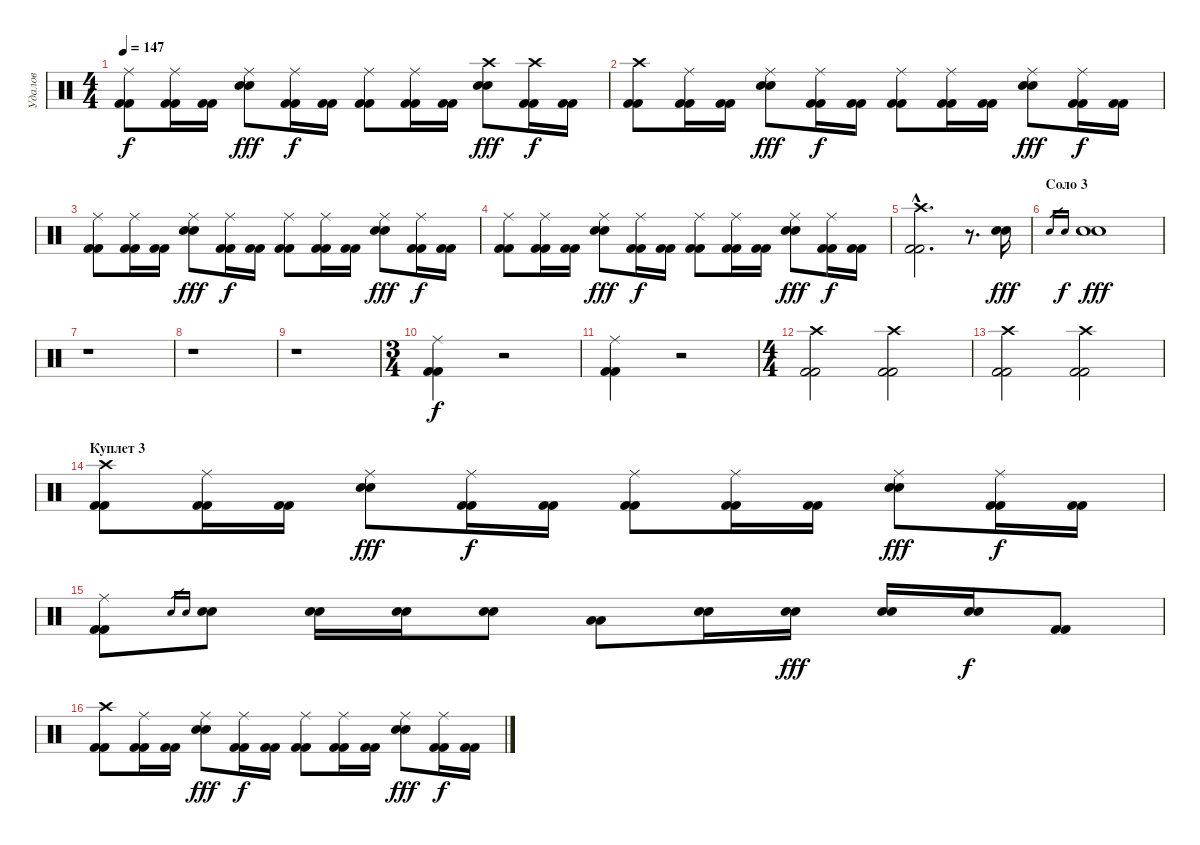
\track ("Удалов" "Удалов") {instrument percussion}
\staff {score}
\articulation defaults
\ts (4 4)
\tempo 147
\clef neutral
\ks c
("Ride (middle)" "Kick (hit) 2" "Kick (hit) 2").8{dy f} ("Ride (middle)" "Kick (hit) 2" "Kick (hit) 2").16 ("Kick (hit) 2" "Kick (hit) 2").16 ("Ride (middle)" "Electric Snare (hit)" "Electric Snare (hit)").8{dy fff} ("Ride (middle)" "Kick (hit) 2" "Kick (hit) 2").16{dy f} ("Kick (hit) 2" "Kick (hit) 2").16 ("Ride (middle)" "Kick (hit) 2" "Kick (hit) 2").8 ("Ride (middle)" "Kick (hit) 2" "Kick (hit) 2").16 ("Kick (hit) 2" "Kick (hit) 2").16 ("Crash high (hit)" "Electric Snare (hit)" "Electric Snare (hit)").8{dy fff} ("Crash high (hit)" "Kick (hit) 2" "Kick (hit) 2").16{dy f} ("Kick (hit) 2" "Kick (hit) 2").16 |
("Crash high (hit)" "Kick (hit) 2" "Kick (hit) 2").8 ("Ride (middle)" "Kick (hit) 2" "Kick (hit) 2").16 ("Kick (hit) 2" "Kick (hit) 2").16 ("Ride (middle)" "Electric Snare (hit)" "Electric Snare (hit)").8{dy fff} ("Ride (middle)" "Kick (hit) 2" "Kick (hit) 2").16{dy f} ("Kick (hit) 2" "Kick (hit) 2").16 ("Ride (middle)" "Kick (hit) 2" "Kick (hit) 2").8 ("Ride (middle)" "Kick (hit) 2" "Kick (hit) 2").16 ("Kick (hit) 2" "Kick (hit) 2").16 ("Ride (middle)" "Electric Snare (hit)" "Electric Snare (hit)").8{dy fff} ("Ride (middle)" "Kick (hit) 2" "Kick (hit) 2").16{dy f} ("Kick (hit) 2" "Kick (hit) 2").16 |
("Ride (middle)" "Kick (hit) 2" "Kick (hit) 2").8 ("Ride (middle)" "Kick (hit) 2" "Kick (hit) 2").16 ("Kick (hit) 2" "Kick (hit) 2").16 ("Ride (middle)" "Electric Snare (hit)" "Electric Snare (hit)").8{dy fff} ("Ride (middle)" "Kick (hit) 2" "Kick (hit) 2").16{dy f} ("Kick (hit) 2" "Kick (hit) 2").16 ("Ride (middle)" "Kick (hit) 2" "Kick (hit) 2").8 ("Ride (middle)" "Kick (hit) 2" "Kick (hit) 2").16 ("Kick (hit) 2" "Kick (hit) 2").16 ("Ride (middle)" "Electric Snare (hit)" "Electric Snare (hit)").8{dy fff} ("Ride (middle)" "Kick (hit) 2" "Kick (hit) 2").16{dy f} ("Kick (hit) 2" "Kick (hit) 2").16 |
("Ride (middle)" "Kick (hit) 2" "Kick (hit) 2").8 ("Ride (middle)" "Kick (hit) 2" "Kick (hit) 2").16 ("Kick (hit) 2" "Kick (hit) 2").16 ("Ride (middle)" "Electric Snare (hit)" "Electric Snare (hit)").8{dy fff} ("Ride (middle)" "Kick (hit) 2" "Kick (hit) 2").16{dy f} ("Kick (hit) 2" "Kick (hit) 2").16 ("Ride (middle)" "Kick (hit) 2" "Kick (hit) 2").8 ("Ride (middle)" "Kick (hit) 2" "Kick (hit) 2").16 ("Kick (hit) 2" "Kick (hit) 2").16 ("Ride (middle)" "Electric Snare (hit)" "Electric Snare (hit)").8{dy fff} ("Ride (middle)" "Kick (hit) 2" "Kick (hit) 2").16{dy f} ("Kick (hit) 2" "Kick (hit) 2").16 |
("Crash high (hit)"{hac} "Kick (hit) 2"{hac} "Kick (hit) 2"{hac}).2{d} r.8{d} ("Electric Snare (hit)" "Electric Snare (hit)").16{dy fff} |
\section ("" "Соло 3")
"Electric Snare (hit)".16{gr} "Electric Snare (hit)".16{gr dy f} ("Electric Snare (hit)" "Electric Snare (hit)").1{dy fff} |
r.1 |
r.1 |
r.1 |
\ts (3 4)
("Ride (middle)" "Kick (hit) 2" "Kick (hit) 2").4{dy f} r.2 |
("Ride (middle)" "Kick (hit) 2" "Kick (hit) 2").4 r.2 |
\ts (4 4)
("Crash high (hit)" "Kick (hit) 2" "Kick (hit) 2").2 ("Crash high (hit)" "Kick (hit) 2" "Kick (hit) 2").2 |
("Crash high (hit)" "Kick (hit) 2" "Kick (hit) 2").2 ("Crash high (hit)" "Kick (hit) 2" "Kick (hit) 2").2 |
\section ("" "Куплет 3")
("Crash high (hit)" "Kick (hit) 2" "Kick (hit) 2").8 ("Ride (middle)" "Kick (hit) 2" "Kick (hit) 2").16 ("Kick (hit) 2" "Kick (hit) 2").16 ("Ride (middle)" "Electric Snare (hit)" "Electric Snare (hit)").8{dy fff} ("Ride (middle)" "Kick (hit) 2" "Kick (hit) 2").16{dy f} ("Kick (hit) 2" "Kick (hit) 2").16 ("Ride (middle)" "Kick (hit) 2" "Kick (hit) 2").8 ("Ride (middle)" "Kick (hit) 2" "Kick (hit) 2").16 ("Kick (hit) 2" "Kick (hit) 2").16 ("Ride (middle)" "Electric Snare (hit)" "Electric Snare (hit)").8{dy fff} ("Ride (middle)" "Kick (hit) 2" "Kick (hit) 2").16{dy f} ("Kick (hit) 2" "Kick (hit) 2").16 |
("Ride (middle)" "Kick (hit) 2" "Kick (hit) 2").8 "Electric Snare (hit)".16{gr} "Electric Snare (hit)".16{gr} ("Electric Snare (hit)" "Electric Snare (hit)").8 ("Electric Snare (hit)" "Electric Snare (hit)").16 ("Electric Snare (hit)" "Electric Snare (hit)").16 ("Electric Snare (hit)" "Electric Snare (hit)").8 ("Low Tom (hit)" "Low Tom (hit)").8 ("Electric Snare (hit)" "Electric Snare (hit)").16 ("Electric Snare (hit)" "Electric Snare (hit)").16{dy fff} ("Electric Snare (hit)" "Electric Snare (hit)").16 ("Electric Snare (hit)" "Electric Snare (hit)").16{dy f} ("Kick (hit) 2" "Kick (hit) 2").8 |
("Crash high (hit)" "Kick (hit) 2" "Kick (hit) 2").8 ("Ride (middle)" "Kick (hit) 2" "Kick (hit) 2").16 ("Kick (hit) 2" "Kick (hit) 2").16 ("Ride (middle)" "Electric Snare (hit)" "Electric Snare (hit)").8{dy fff} ("Ride (middle)" "Kick (hit) 2" "Kick (hit) 2").16{dy f} ("Kick (hit) 2" "Kick (hit) 2").16 ("Ride (middle)" "Kick (hit) 2" "Kick (hit) 2").8 ("Ride (middle)" "Kick (hit) 2" "Kick (hit) 2").16 ("Kick (hit) 2" "Kick (hit) 2").16 ("Ride (middle)" "Electric Snare (hit)" "Electric Snare (hit)").8{dy fff} ("Ride (middle)" "Kick (hit) 2" "Kick (hit) 2").16{dy f} ("Kick (hit) 2" "Kick (hit) 2").16
